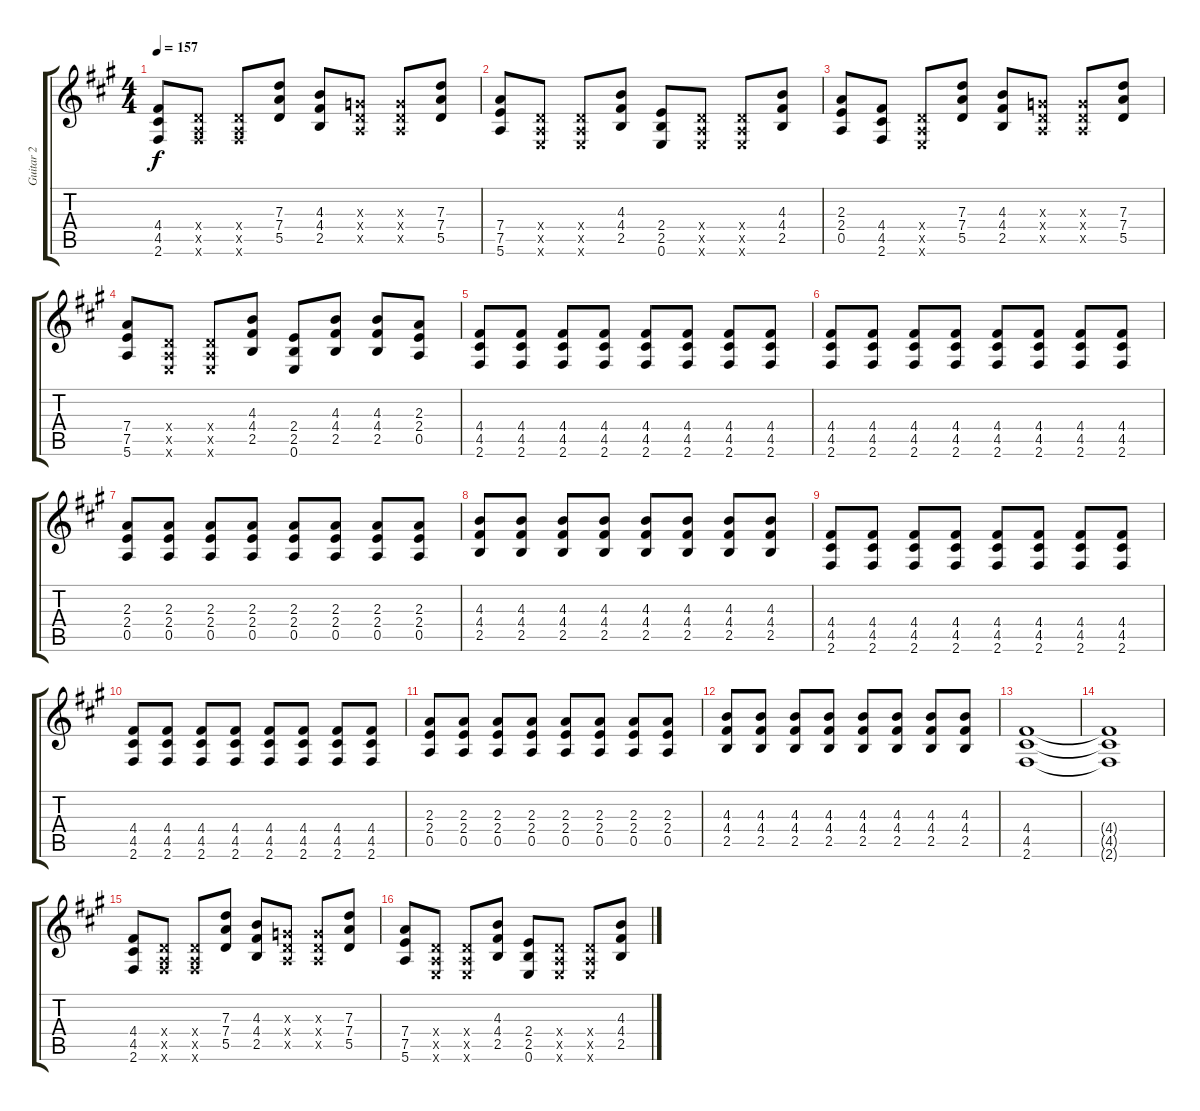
\track ("Guitar 2" "Guitar 2") {instrument overdrivenguitar}
\staff {score tabs}
\tuning (E4 B3 G3 D3 A2 E2) {hide}
\ts (4 4)
\tempo 157
\clef g2
\ks f#minor
(4.4 4.5 2.6).8{dy f} (0.4{x} 0.5{x} 2.6{x}).8 (0.4{x} 0.5{x} 2.6{x}).8 (7.3 7.4 5.5).8 (4.3 4.4 2.5).8 (0.3{x} 0.4{x} 0.5{x}).8 (0.3{x} 0.4{x} 0.5{x}).8 (7.3 7.4 5.5).8 |
(7.4 7.5 5.6).8 (0.4{x} 0.5{x} 0.6{x}).8 (0.4{x} 0.5{x} 0.6{x}).8 (4.3 4.4 2.5).8 (2.4 2.5 0.6).8 (0.4{x} 0.5{x} 0.6{x}).8 (0.4{x} 0.5{x} 0.6{x}).8 (4.3 4.4 2.5).8 |
(2.3 2.4 0.5).8 (4.4 4.5 2.6).8 (0.4{x} 0.5{x} 0.6{x}).8 (7.3 7.4 5.5).8 (4.3 4.4 2.5).8 (0.3{x} 0.4{x} 0.5{x}).8 (0.3{x} 0.4{x} 0.5{x}).8 (7.3 7.4 5.5).8 |
(7.4 7.5 5.6).8 (0.4{x} 0.5{x} 0.6{x}).8 (0.4{x} 0.5{x} 0.6{x}).8 (4.3 4.4 2.5).8 (2.4 2.5 0.6).8 (4.3 4.4 2.5).8 (4.3 4.4 2.5).8 (2.3 2.4 0.5).8 |
(4.4 4.5 2.6).8 (4.4 4.5 2.6).8 (4.4 4.5 2.6).8 (4.4 4.5 2.6).8 (4.4 4.5 2.6).8 (4.4 4.5 2.6).8 (4.4 4.5 2.6).8 (4.4 4.5 2.6).8 |
(4.4 4.5 2.6).8 (4.4 4.5 2.6).8 (4.4 4.5 2.6).8 (4.4 4.5 2.6).8 (4.4 4.5 2.6).8 (4.4 4.5 2.6).8 (4.4 4.5 2.6).8 (4.4 4.5 2.6).8 |
(2.3 2.4 0.5).8 (2.3 2.4 0.5).8 (2.3 2.4 0.5).8 (2.3 2.4 0.5).8 (2.3 2.4 0.5).8 (2.3 2.4 0.5).8 (2.3 2.4 0.5).8 (2.3 2.4 0.5).8 |
(4.3 4.4 2.5).8 (4.3 4.4 2.5).8 (4.3 4.4 2.5).8 (4.3 4.4 2.5).8 (4.3 4.4 2.5).8 (4.3 4.4 2.5).8 (4.3 4.4 2.5).8 (4.3 4.4 2.5).8 |
(4.4 4.5 2.6).8 (4.4 4.5 2.6).8 (4.4 4.5 2.6).8 (4.4 4.5 2.6).8 (4.4 4.5 2.6).8 (4.4 4.5 2.6).8 (4.4 4.5 2.6).8 (4.4 4.5 2.6).8 |
(4.4 4.5 2.6).8 (4.4 4.5 2.6).8 (4.4 4.5 2.6).8 (4.4 4.5 2.6).8 (4.4 4.5 2.6).8 (4.4 4.5 2.6).8 (4.4 4.5 2.6).8 (4.4 4.5 2.6).8 |
(2.3 2.4 0.5).8 (2.3 2.4 0.5).8 (2.3 2.4 0.5).8 (2.3 2.4 0.5).8 (2.3 2.4 0.5).8 (2.3 2.4 0.5).8 (2.3 2.4 0.5).8 (2.3 2.4 0.5).8 |
(4.3 4.4 2.5).8 (4.3 4.4 2.5).8 (4.3 4.4 2.5).8 (4.3 4.4 2.5).8 (4.3 4.4 2.5).8 (4.3 4.4 2.5).8 (4.3 4.4 2.5).8 (4.3 4.4 2.5).8 |
(4.4 4.5 2.6).1 |
(4.4{t} 4.5{t} 2.6{t}).1 |
(4.4 4.5 2.6).8 (0.4{x} 0.5{x} 2.6{x}).8 (0.4{x} 0.5{x} 2.6{x}).8 (7.3 7.4 5.5).8 (4.3 4.4 2.5).8 (0.3{x} 0.4{x} 0.5{x}).8 (0.3{x} 0.4{x} 0.5{x}).8 (7.3 7.4 5.5).8 |
(7.4 7.5 5.6).8 (0.4{x} 0.5{x} 0.6{x}).8 (0.4{x} 0.5{x} 0.6{x}).8 (4.3 4.4 2.5).8 (2.4 2.5 0.6).8 (0.4{x} 0.5{x} 0.6{x}).8 (0.4{x} 0.5{x} 0.6{x}).8 (4.3 4.4 2.5).8
